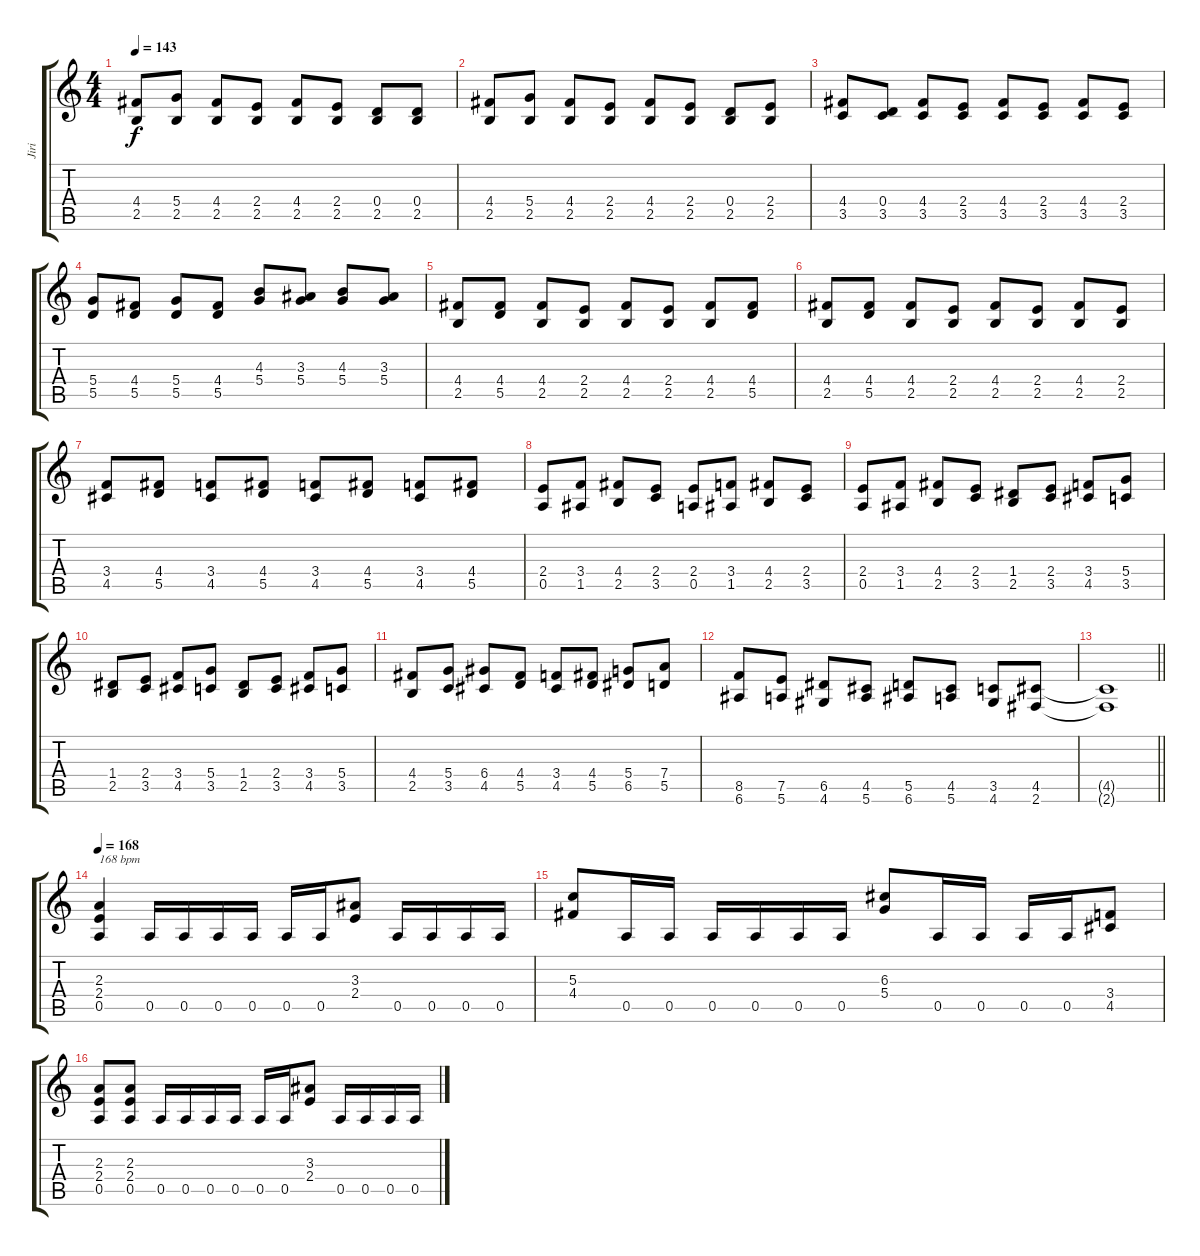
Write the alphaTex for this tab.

\track ("Jiri" "Jiri") {instrument distortionguitar}
\staff {score tabs}
\tuning (E4 B3 G3 D3 A2 E2) {hide}
\ts (4 4)
\tempo 143
\clef g2
\ks c
(4.4 2.5).8{dy f instrument distortionguitar} (5.4 2.5).8 (4.4 2.5).8 (2.4 2.5).8 (4.4 2.5).8 (2.4 2.5).8 (0.4 2.5).8 (0.4 2.5).8 |
(4.4 2.5).8 (5.4 2.5).8 (4.4 2.5).8 (2.4 2.5).8 (4.4 2.5).8 (2.4 2.5).8 (0.4 2.5).8 (2.4 2.5).8 |
(4.4 3.5).8 (0.4 3.5).8 (4.4 3.5).8 (2.4 3.5).8 (4.4 3.5).8 (2.4 3.5).8 (4.4 3.5).8 (2.4 3.5).8 |
(5.4 5.5).8 (4.4 5.5).8 (5.4 5.5).8 (4.4 5.5).8 (4.3 5.4).8 (3.3 5.4).8 (4.3 5.4).8 (3.3 5.4).8 |
(4.4 2.5).8 (4.4 5.5).8 (4.4 2.5).8 (2.4 2.5).8 (4.4 2.5).8 (2.4 2.5).8 (4.4 2.5).8 (4.4 5.5).8 |
(4.4 2.5).8 (4.4 5.5).8 (4.4 2.5).8 (2.4 2.5).8 (4.4 2.5).8 (2.4 2.5).8 (4.4 2.5).8 (2.4 2.5).8 |
(3.4 4.5).8 (4.4 5.5).8 (3.4 4.5).8 (4.4 5.5).8 (3.4 4.5).8 (4.4 5.5).8 (3.4 4.5).8 (4.4 5.5).8 |
(2.4 0.5).8 (3.4 1.5).8 (4.4 2.5).8 (2.4 3.5).8 (2.4 0.5).8 (3.4 1.5).8 (4.4 2.5).8 (2.4 3.5).8 |
(2.4 0.5).8 (3.4 1.5).8 (4.4 2.5).8 (2.4 3.5).8 (1.4 2.5).8 (2.4 3.5).8 (3.4 4.5).8 (5.4 3.5).8 |
(1.4 2.5).8 (2.4 3.5).8 (3.4 4.5).8 (5.4 3.5).8 (1.4 2.5).8 (2.4 3.5).8 (3.4 4.5).8 (5.4 3.5).8 |
(4.4 2.5).8 (5.4 3.5).8 (6.4 4.5).8 (4.4 5.5).8 (3.4 4.5).8 (4.4 5.5).8 (5.4 6.5).8 (7.4 5.5).8 |
(8.5 6.6).8 (7.5 5.6).8 (6.5 4.6).8 (4.5 5.6).8 (5.5 6.6).8 (4.5 5.6).8 (3.5 4.6).8 (4.5 2.6).8 |
\barLineRight lightlight
(4.5{t} 2.6{t}).1 |
\tempo 168
(2.3 2.4 0.5).4{txt "168 bpm"} 0.5.16 0.5.16 0.5.16 0.5.16 0.5.16 0.5.16 (3.3 2.4).8 0.5.16 0.5.16 0.5.16 0.5.16 |
(5.3 4.4).8 0.5.16 0.5.16 0.5.16 0.5.16 0.5.16 0.5.16 (6.3 5.4).8 0.5.16 0.5.16 0.5.16 0.5.16 (3.4 4.5).8 |
(2.3 2.4 0.5).8 (2.3 2.4 0.5).8 0.5.16 0.5.16 0.5.16 0.5.16 0.5.16 0.5.16 (3.3 2.4).8 0.5.16 0.5.16 0.5.16 0.5.16
